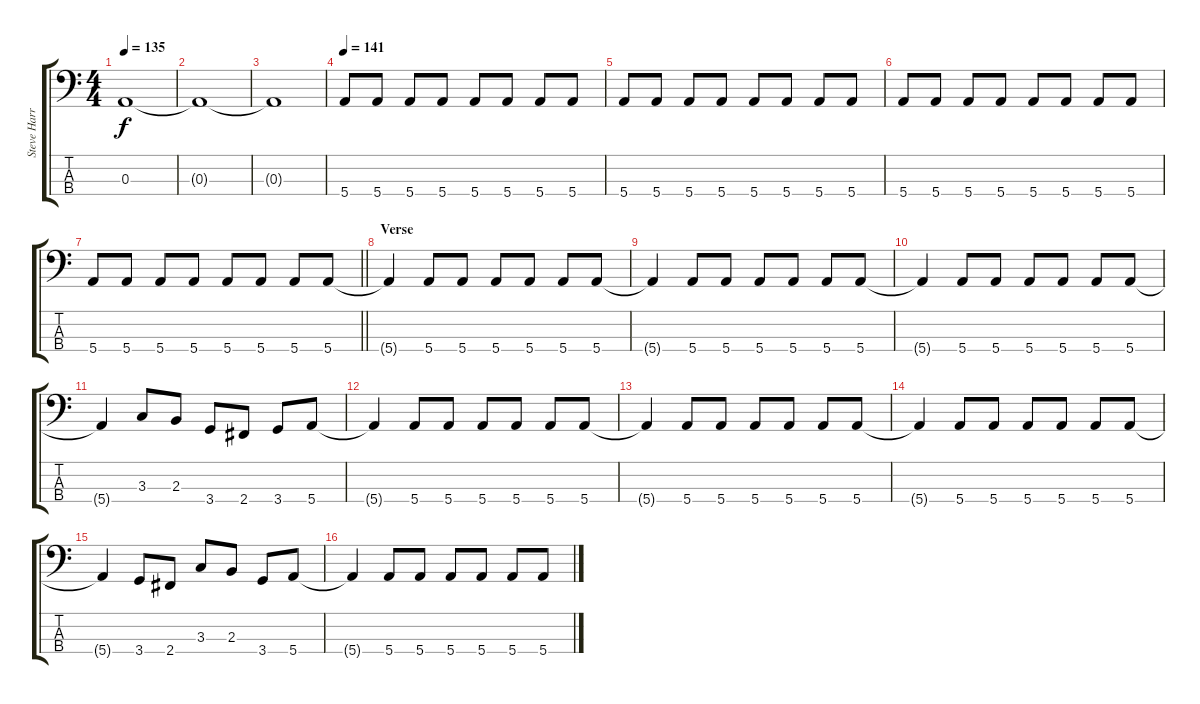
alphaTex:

\track ("Steve Harris" "Steve Harr") {instrument electricbassfinger}
\staff {score tabs}
\tuning (G2 D2 A1 E1) {hide}
\ts (4 4)
\tempo 135
\clef f4
\ks c
0.3{t}.1{dy f} |
0.3{t}.1 |
0.3{t}.1 |
\tempo 141
5.4.8 5.4.8 5.4.8 5.4.8 5.4.8 5.4.8 5.4.8 5.4.8 |
5.4.8 5.4.8 5.4.8 5.4.8 5.4.8 5.4.8 5.4.8 5.4.8 |
5.4.8 5.4.8 5.4.8 5.4.8 5.4.8 5.4.8 5.4.8 5.4.8 |
\barLineRight lightlight
5.4.8 5.4.8 5.4.8 5.4.8 5.4.8 5.4.8 5.4.8 5.4.8 |
\section ("" "Verse")
5.4{t}.4 5.4.8 5.4.8 5.4.8 5.4.8 5.4.8 5.4.8 |
5.4{t}.4 5.4.8 5.4.8 5.4.8 5.4.8 5.4.8 5.4.8 |
5.4{t}.4 5.4.8 5.4.8 5.4.8 5.4.8 5.4.8 5.4.8 |
5.4{t}.4 3.3.8 2.3.8 3.4.8 2.4.8 3.4.8 5.4.8 |
5.4{t}.4 5.4.8 5.4.8 5.4.8 5.4.8 5.4.8 5.4.8 |
5.4{t}.4 5.4.8 5.4.8 5.4.8 5.4.8 5.4.8 5.4.8 |
5.4{t}.4 5.4.8 5.4.8 5.4.8 5.4.8 5.4.8 5.4.8 |
5.4{t}.4 3.4.8 2.4.8 3.3.8 2.3.8 3.4.8 5.4.8 |
5.4{t}.4 5.4.8 5.4.8 5.4.8 5.4.8 5.4.8 5.4.8
